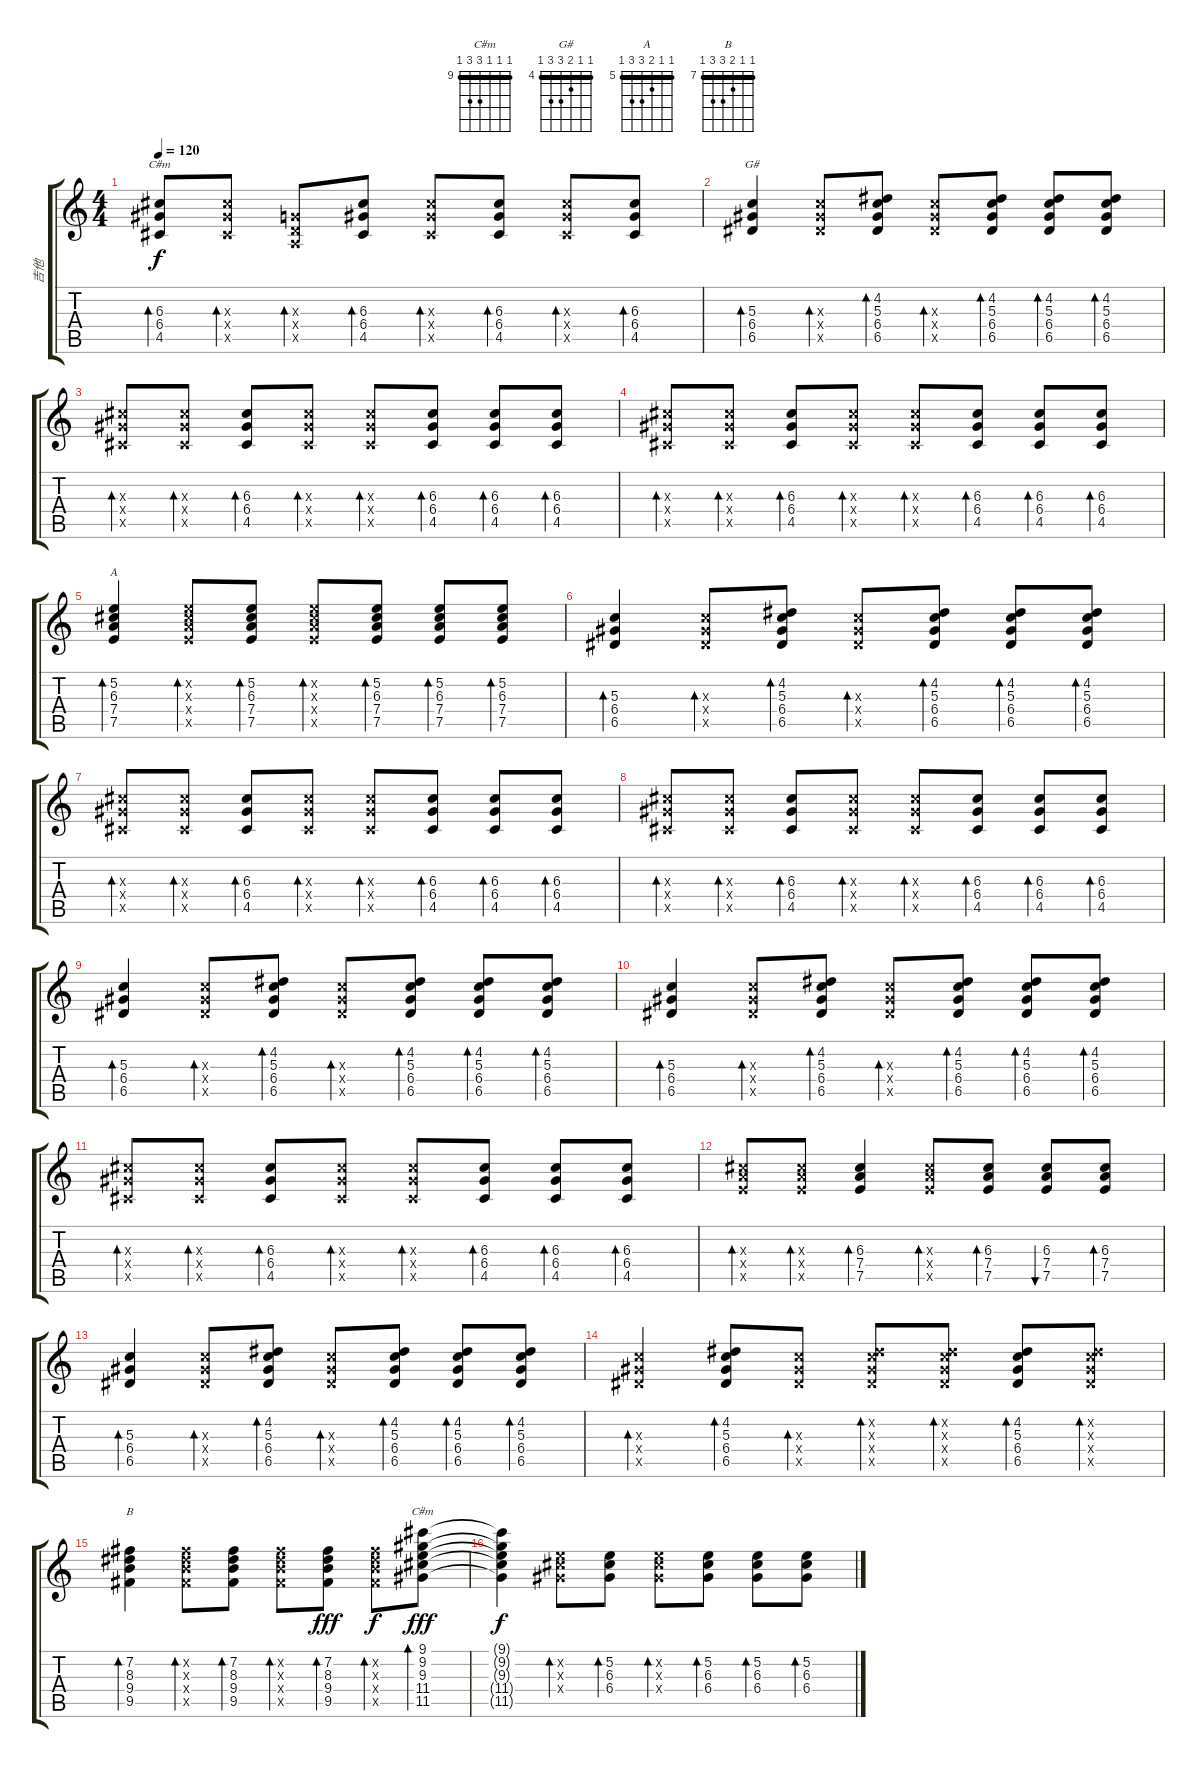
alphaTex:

\track ("吉他" "吉他") {instrument electricguitarjazz}
\staff {score tabs}
\tuning (E4 B3 G3 D3 A2 E2) {hide}
\chord ("C#m" 4 5 6 6 4 x) {firstfret 4 barre 4}
\chord ("G#" 4 4 5 6 6 4) {firstfret 4 barre 4}
\chord ("A" 5 5 6 7 7 5) {firstfret 5 barre 5}
\chord ("B" 7 7 8 9 9 7) {firstfret 7 barre 7}
\chord ("C#m" 9 9 9 11 11 9) {firstfret 9 barre 9}
\ts (4 4)
\tempo 120
\clef g2
\ks c
(6.3 6.4 4.5).8{bd 60 ch "C#m" dy f} (6.3{x} 6.4{x} 4.5{x}).8{bd 60} (0.3{x} 0.4{x} 0.5{x}).8{bd 60} (6.3 6.4 4.5).8{bd 60} (6.3{x} 6.4{x} 4.5{x}).8{bd 60} (6.3 6.4 4.5).8{bd 60} (6.3{x} 6.4{x} 4.5{x}).8{bd 60} (6.3 6.4 4.5).8{bd 60} |
(5.3 6.4 6.5).4{bd 60 ch "G#"} (5.3{x} 6.4{x} 6.5{x}).8{bd 60} (4.2 5.3 6.4 6.5).8{bd 60} (5.3{x} 6.4{x} 6.5{x}).8{bd 60} (4.2 5.3 6.4 6.5).8{bd 60} (4.2 5.3 6.4 6.5).8{bd 60} (4.2 5.3 6.4 6.5).8{bd 60} |
(6.3{x} 6.4{x} 4.5{x}).8{bd 60} (6.3{x} 6.4{x} 4.5{x}).8{bd 60} (6.3 6.4 4.5).8{bd 60} (6.3{x} 6.4{x} 4.5{x}).8{bd 60} (6.3{x} 6.4{x} 4.5{x}).8{bd 60} (6.3 6.4 4.5).8{bd 60} (6.3 6.4 4.5).8{bd 60} (6.3 6.4 4.5).8{bd 60} |
(6.3{x} 6.4{x} 4.5{x}).8{bd 60} (6.3{x} 6.4{x} 4.5{x}).8{bd 60} (6.3 6.4 4.5).8{bd 60} (6.3{x} 6.4{x} 4.5{x}).8{bd 60} (6.3{x} 6.4{x} 4.5{x}).8{bd 60} (6.3 6.4 4.5).8{bd 60} (6.3 6.4 4.5).8{bd 60} (6.3 6.4 4.5).8{bd 60} |
(5.2 6.3 7.4 7.5).4{bd 60 ch "A"} (5.2{x} 6.3{x} 7.4{x} 7.5{x}).8{bd 60} (5.2 6.3 7.4 7.5).8{bd 60} (5.2{x} 6.3{x} 7.4{x} 7.5{x}).8{bd 60} (5.2 6.3 7.4 7.5).8{bd 60} (5.2 6.3 7.4 7.5).8{bd 60} (5.2 6.3 7.4 7.5).8{bd 60} |
(5.3 6.4 6.5).4{bd 60} (5.3{x} 6.4{x} 6.5{x}).8{bd 60} (4.2 5.3 6.4 6.5).8{bd 60} (5.3{x} 6.4{x} 6.5{x}).8{bd 60} (4.2 5.3 6.4 6.5).8{bd 60} (4.2 5.3 6.4 6.5).8{bd 60} (4.2 5.3 6.4 6.5).8{bd 60} |
(6.3{x} 6.4{x} 4.5{x}).8{bd 60} (6.3{x} 6.4{x} 4.5{x}).8{bd 60} (6.3 6.4 4.5).8{bd 60} (6.3{x} 6.4{x} 4.5{x}).8{bd 60} (6.3{x} 6.4{x} 4.5{x}).8{bd 60} (6.3 6.4 4.5).8{bd 60} (6.3 6.4 4.5).8{bd 60} (6.3 6.4 4.5).8{bd 60} |
(6.3{x} 6.4{x} 4.5{x}).8{bd 60} (6.3{x} 6.4{x} 4.5{x}).8{bd 60} (6.3 6.4 4.5).8{bd 60} (6.3{x} 6.4{x} 4.5{x}).8{bd 60} (6.3{x} 6.4{x} 4.5{x}).8{bd 60} (6.3 6.4 4.5).8{bd 60} (6.3 6.4 4.5).8{bd 60} (6.3 6.4 4.5).8{bd 60} |
(5.3 6.4 6.5).4{bd 60} (5.3{x} 6.4{x} 6.5{x}).8{bd 60} (4.2 5.3 6.4 6.5).8{bd 60} (5.3{x} 6.4{x} 6.5{x}).8{bd 60} (4.2 5.3 6.4 6.5).8{bd 60} (4.2 5.3 6.4 6.5).8{bd 60} (4.2 5.3 6.4 6.5).8{bd 60} |
(5.3 6.4 6.5).4{bd 60} (5.3{x} 6.4{x} 6.5{x}).8{bd 60} (4.2 5.3 6.4 6.5).8{bd 60} (5.3{x} 6.4{x} 6.5{x}).8{bd 60} (4.2 5.3 6.4 6.5).8{bd 60} (4.2 5.3 6.4 6.5).8{bd 60} (4.2 5.3 6.4 6.5).8{bd 60} |
(6.3{x} 6.4{x} 4.5{x}).8{bd 60} (6.3{x} 6.4{x} 4.5{x}).8{bd 60} (6.3 6.4 4.5).8{bd 60} (6.3{x} 6.4{x} 4.5{x}).8{bd 60} (6.3{x} 6.4{x} 4.5{x}).8{bd 60} (6.3 6.4 4.5).8{bd 60} (6.3 6.4 4.5).8{bd 60} (6.3 6.4 4.5).8{bd 60} |
(6.3{x} 7.4{x} 7.5{x}).8{bd 60} (6.3{x} 7.4{x} 7.5{x}).8{bd 60} (6.3 7.4 7.5).4{bd 60} (6.3{x} 7.4{x} 7.5{x}).8{bd 60} (6.3 7.4 7.5).8{bd 60} (6.3 7.4 7.5).8{bu 60} (6.3 7.4 7.5).8{bd 60} |
(5.3 6.4 6.5).4{bd 60} (5.3{x} 6.4{x} 6.5{x}).8{bd 60} (4.2 5.3 6.4 6.5).8{bd 60} (5.3{x} 6.4{x} 6.5{x}).8{bd 60} (4.2 5.3 6.4 6.5).8{bd 60} (4.2 5.3 6.4 6.5).8{bd 60} (4.2 5.3 6.4 6.5).8{bd 60} |
(5.3{x} 6.4{x} 6.5{x}).4{bd 60} (4.2 5.3 6.4 6.5).8{bd 60} (5.3{x} 6.4{x} 6.5{x}).8{bd 60} (4.2{x} 5.3{x} 6.4{x} 6.5{x}).8{bd 60} (4.2{x} 5.3{x} 6.4{x} 6.5{x}).8{bd 60} (4.2 5.3 6.4 6.5).8{bd 60} (4.2{x} 5.3{x} 6.4{x} 6.5{x}).8{bd 60} |
(7.2 8.3 9.4 9.5).4{bd 60 ch "B"} (7.2{x} 8.3{x} 9.4{x} 9.5{x}).8{bd 60} (7.2 8.3 9.4 9.5).8{bd 60} (7.2{x} 8.3{x} 9.4{x} 9.5{x}).8{bd 60} (7.2 8.3 9.4 9.5).8{bd 60 dy fff} (7.2{x} 8.3{x} 9.4{x} 9.5{x}).8{bd 60 dy f} (9.1 9.2 9.3 11.4 11.5).8{bd 60 ch "C#m" dy fff} |
(9.1{t} 9.2{t} 9.3{t} 11.4{t} 11.5{t}).4{dy f} (5.2{x} 6.3{x} 6.4{x}).8{bd 60} (5.2 6.3 6.4).8{bd 60} (5.2{x} 6.3{x} 6.4{x}).8{bd 60} (5.2 6.3 6.4).8{bd 60} (5.2 6.3 6.4).8{bd 60} (5.2 6.3 6.4).8{bd 60}
